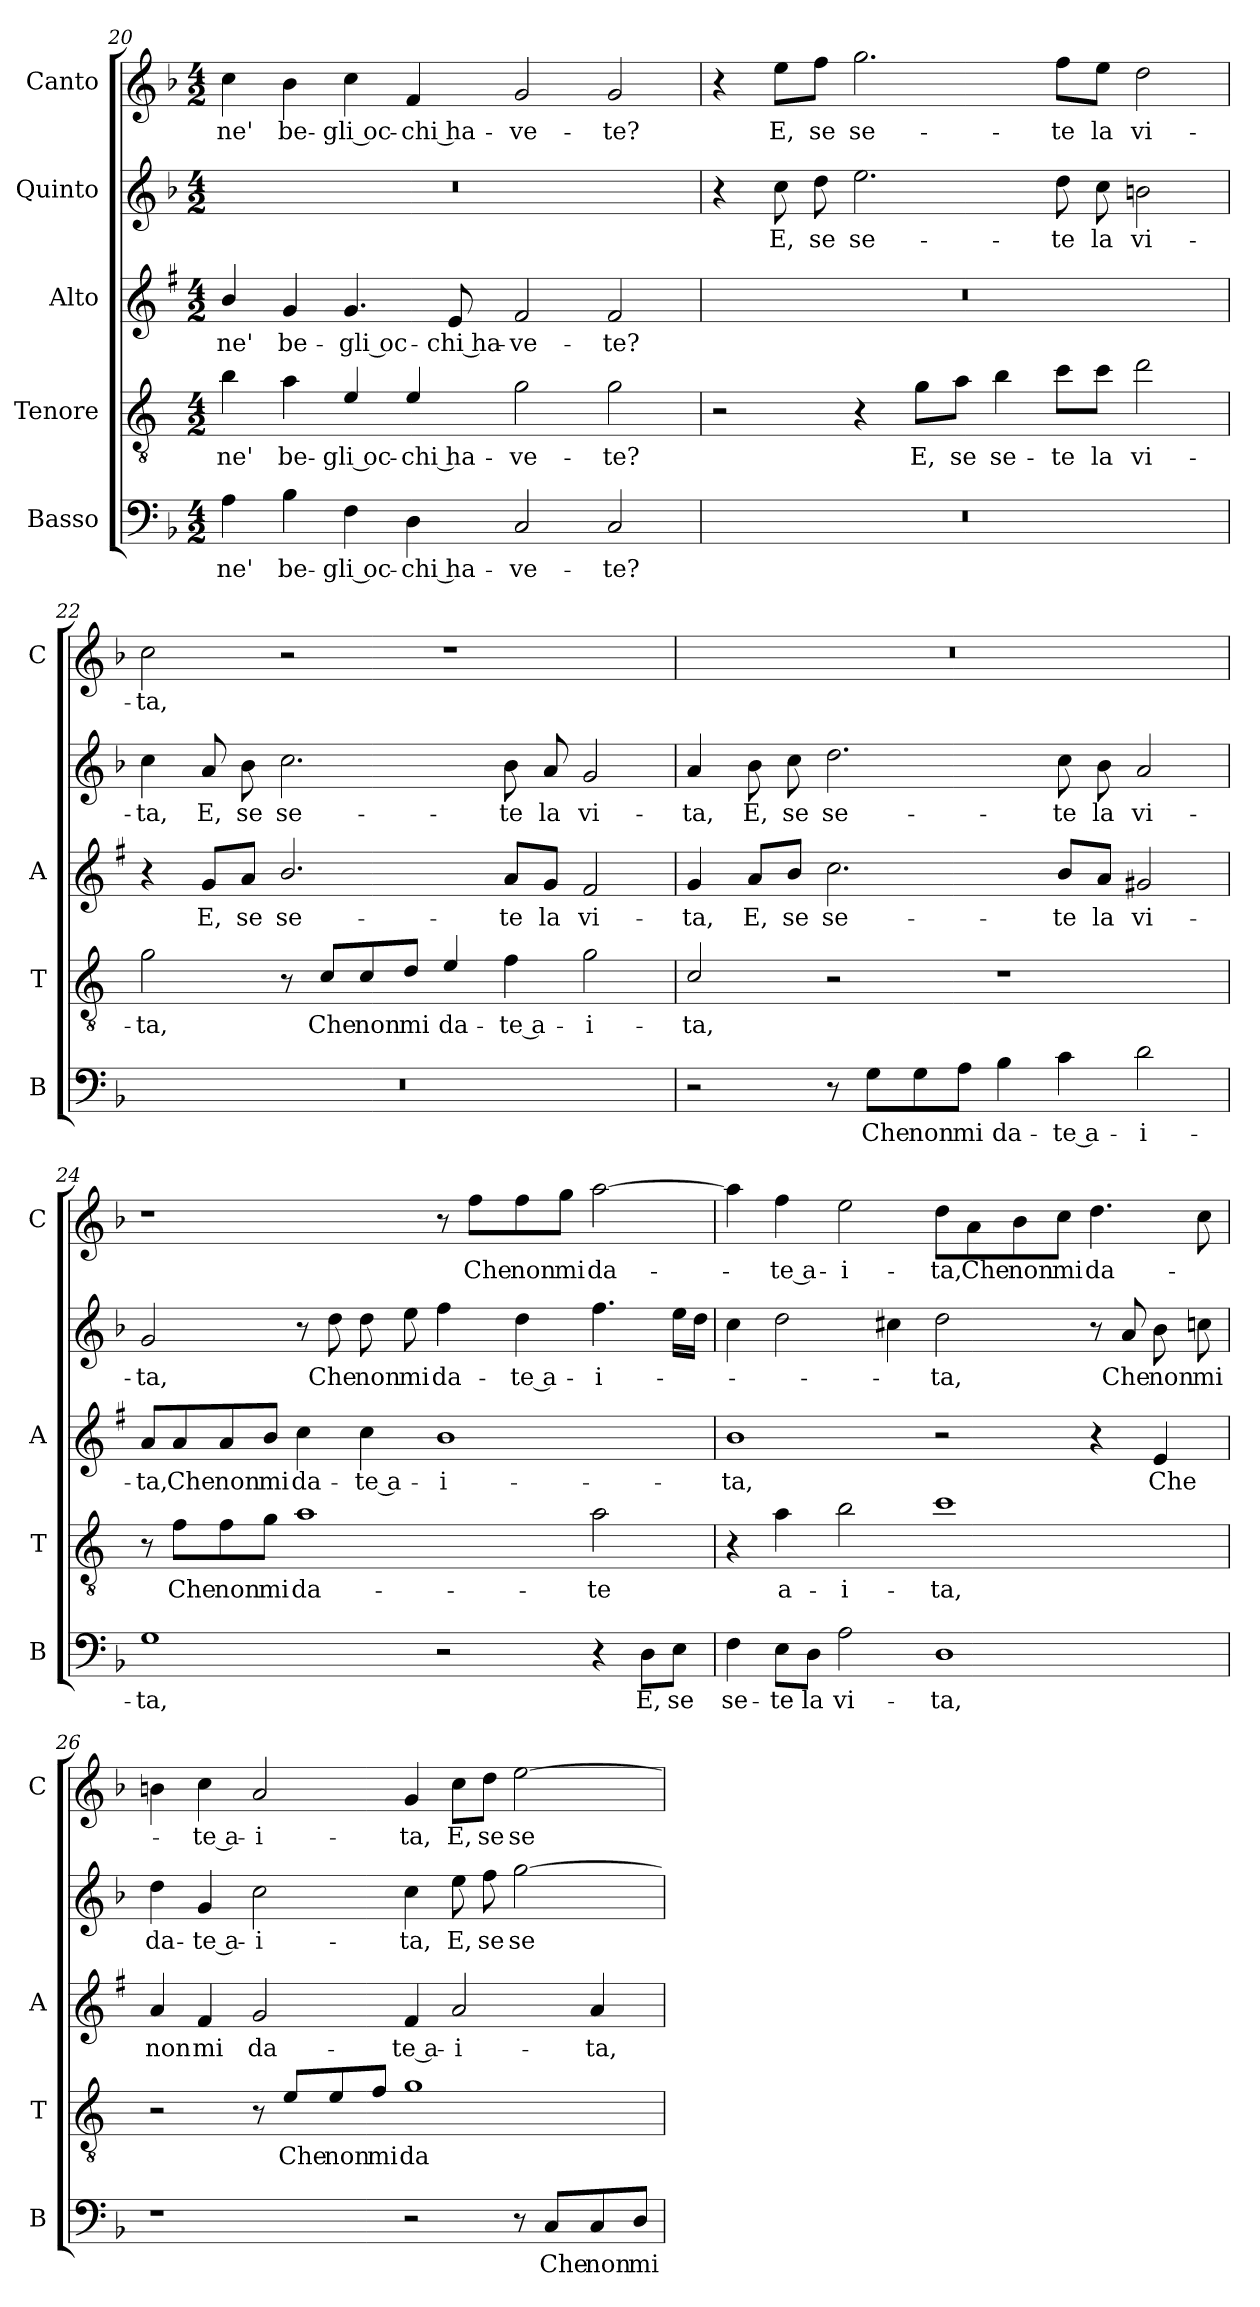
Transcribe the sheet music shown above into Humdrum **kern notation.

**kern	**text	**kern	**text	**kern	**text	**kern	**text	**kern	**text
*part5	*part5	*part4	*part4	*part3	*part3	*part2	*part2	*part1	*part1
*staff5	*staff5	*staff4	*staff4	*staff3	*staff3	*staff2	*staff2	*staff1	*staff1
*I"Basso	*	*I"Tenore	*	*I"Alto	*	*I"Quinto	*	*I"Canto	*
*I'B	*	*I'T	*	*I'A	*	*	*	*I'C	*
*clefF4	*	*clefGv2	*	*clefG2	*	*clefG2	*	*clefG2	*
*	*	*ITrd4c7	*	*ITrd1c2	*	*	*	*	*
*k[b-]	*	*k[b-]	*	*k[b-]	*	*k[b-]	*	*k[b-]	*
*F:	*	*F:	*	*F:	*	*F:	*	*F:	*
*M4/2	*	*M4/2	*	*M4/2	*	*M4/2	*	*M4/2	*
=20	=20	=20	=20	=20	=20	=20	=20	=20	=20
!	!LO:LY:b	!	!LO:LY:b	!	!LO:LY:b	!	!	!	!LO:LY:b
4A\	ne'	4e\	ne'	4a/	ne'	0r	.	4cc\	ne'
!	!LO:LY:b	!	!LO:LY:b	!	!LO:LY:b	!	!	!	!LO:LY:b
4B-\	be-	4d\	be-	4f/	be-	.	.	4b-\	be-
!	!LO:LY:b	!	!LO:LY:b	!	!LO:LY:b	!	!	!	!LO:LY:b
4F\	-gli oc-	4A/	-gli oc-	4.f/	-gli oc-	.	.	4cc\	-gli oc-
!	!LO:LY:b	!	!LO:LY:b	!	!	!	!	!	!LO:LY:b
4D\	-chi ha-	4A/	-chi ha-	.	.	.	.	4f/	-chi ha-
!	!	!	!	!	!LO:LY:b	!	!	!	!
.	.	.	.	8d/	-chi ha-	.	.	.	.
!	!LO:LY:b	!	!LO:LY:b	!	!LO:LY:b	!	!	!	!LO:LY:b
2C/	-ve-	2c\	-ve-	2e/	-ve-	.	.	2g/	-ve-
!	!LO:LY:b	!	!LO:LY:b	!	!LO:LY:b	!	!	!	!LO:LY:b
2C/	-te?	2c\	-te?	2e/	-te?	.	.	2g/	-te?
=21	=21	=21	=21	=21	=21	=21	=21	=21	=21
0r	.	2r	.	0r	.	4r	.	4r	.
!	!	!	!	!	!	!	!LO:LY:b	!	!LO:LY:b
.	.	.	.	.	.	8cc\	E,	8ee\L	E,
!	!	!	!	!	!	!	!LO:LY:b	!	!LO:LY:b
.	.	.	.	.	.	8dd\	se	8ff\J	se
!	!	!	!	!	!	!	!LO:LY:b	!	!LO:LY:b
.	.	4r	.	.	.	2.ee\	se-	2.gg\	se-
!	!	!	!LO:LY:b	!	!	!	!	!	!
.	.	8c\L	E,	.	.	.	.	.	.
!	!	!	!LO:LY:b	!	!	!	!	!	!
.	.	8d\J	se	.	.	.	.	.	.
!	!	!	!LO:LY:b	!	!	!	!	!	!
.	.	4e\	se-	.	.	.	.	.	.
!	!	!	!LO:LY:b	!	!	!	!LO:LY:b	!	!LO:LY:b
.	.	8f\L	-te	.	.	8dd\	-te	8ff\L	-te
!	!	!	!LO:LY:b	!	!	!	!LO:LY:b	!	!LO:LY:b
.	.	8f\J	la	.	.	8cc\	la	8ee\J	la
!	!	!	!LO:LY:b	!	!	!	!LO:LY:b	!	!LO:LY:b
.	.	2g\	vi-	.	.	2bn\	vi-	2dd\	vi-
!!LO:LB:g=z
=22	=22	=22	=22	=22	=22	=22	=22	=22	=22
!	!	!	!LO:LY:b	!	!	!	!LO:LY:b	!	!LO:LY:b
0r	.	2c\	-ta,	4r	.	4cc\	-ta,	2cc\	-ta,
!	!	!	!	!	!LO:LY:b	!	!LO:LY:b	!	!
.	.	.	.	8f/L	E,	8a/	E,	.	.
!	!	!	!	!	!LO:LY:b	!	!LO:LY:b	!	!
.	.	.	.	8g/J	se	8b-\	se	.	.
!	!	!	!	!	!LO:LY:b	!	!LO:LY:b	!	!
.	.	8r	.	2.a/	se-	2.cc\	se-	2r	.
!	!	!	!LO:LY:b	!	!	!	!	!	!
.	.	8F/L	Che	.	.	.	.	.	.
!	!	!	!LO:LY:b	!	!	!	!	!	!
.	.	8F/	non	.	.	.	.	.	.
!	!	!	!LO:LY:b	!	!	!	!	!	!
.	.	8G/J	mi	.	.	.	.	.	.
!	!	!	!LO:LY:b	!	!	!	!	!	!
.	.	4A/	da-	.	.	.	.	1r	.
!	!	!	!LO:LY:b	!	!LO:LY:b	!	!LO:LY:b	!	!
.	.	4B-\	-te a-	8g/L	-te	8b-\	-te	.	.
!	!	!	!	!	!LO:LY:b	!	!LO:LY:b	!	!
.	.	.	.	8f/J	la	8a/	la	.	.
!	!	!	!LO:LY:b	!	!LO:LY:b	!	!LO:LY:b	!	!
.	.	2c\	-i-	2e/	vi-	2g/	vi-	.	.
=23	=23	=23	=23	=23	=23	=23	=23	=23	=23
!	!	!	!LO:LY:b	!	!LO:LY:b	!	!LO:LY:b	!	!
2r	.	2F/	-ta,	4f/	-ta,	4a/	-ta,	0r	.
!	!	!	!	!	!LO:LY:b	!	!LO:LY:b	!	!
.	.	.	.	8g/L	E,	8b-\	E,	.	.
!	!	!	!	!	!LO:LY:b	!	!LO:LY:b	!	!
.	.	.	.	8a/J	se	8cc\	se	.	.
!	!	!	!	!	!LO:LY:b	!	!LO:LY:b	!	!
8r	.	2r	.	2.b-\	se-	2.dd\	se-	.	.
!	!LO:LY:b	!	!	!	!	!	!	!	!
8G\L	Che	.	.	.	.	.	.	.	.
!	!LO:LY:b	!	!	!	!	!	!	!	!
8G\	non	.	.	.	.	.	.	.	.
!	!LO:LY:b	!	!	!	!	!	!	!	!
8A\J	mi	.	.	.	.	.	.	.	.
!	!LO:LY:b	!	!	!	!	!	!	!	!
4B-\	da-	1r	.	.	.	.	.	.	.
!	!LO:LY:b	!	!	!	!LO:LY:b	!	!LO:LY:b	!	!
4c\	-te a-	.	.	8a/L	-te	8cc\	-te	.	.
!	!	!	!	!	!LO:LY:b	!	!LO:LY:b	!	!
.	.	.	.	8g/J	la	8b-\	la	.	.
!	!LO:LY:b	!	!	!	!LO:LY:b	!	!LO:LY:b	!	!
2d\	-i-	.	.	2f#X/	vi-	2a/	vi-	.	.
!!LO:LB:g=z
=24	=24	=24	=24	=24	=24	=24	=24	=24	=24
!	!LO:LY:b	!	!	!	!LO:LY:b	!	!LO:LY:b	!	!
1G	-ta,	8r	.	8g/L	-ta,	2g/	-ta,	1r	.
!	!	!	!LO:LY:b	!	!LO:LY:b	!	!	!	!
.	.	8B-\L	Che	8g/	Che	.	.	.	.
!	!	!	!LO:LY:b	!	!LO:LY:b	!	!	!	!
.	.	8B-\	non	8g/	non	.	.	.	.
!	!	!	!LO:LY:b	!	!LO:LY:b	!	!	!	!
.	.	8c\J	mi	8a/J	mi	.	.	.	.
!	!	!	!LO:LY:b	!	!LO:LY:b	!	!	!	!
.	.	1d	da-	4b-\	da-	8r	.	.	.
!	!	!	!	!	!	!	!LO:LY:b	!	!
.	.	.	.	.	.	8dd\	Che	.	.
!	!	!	!	!	!LO:LY:b	!	!LO:LY:b	!	!
.	.	.	.	4b-\	-te a-	8dd\	non	.	.
!	!	!	!	!	!	!	!LO:LY:b	!	!
.	.	.	.	.	.	8ee\	mi	.	.
!	!	!	!	!	!LO:LY:b	!	!LO:LY:b	!	!
2r	.	.	.	1a	-i-	4ff\	da-	8r	.
!	!	!	!	!	!	!	!	!	!LO:LY:b
.	.	.	.	.	.	.	.	8ff\L	Che
!	!	!	!	!	!	!	!LO:LY:b	!	!LO:LY:b
.	.	.	.	.	.	4dd\	-te a-	8ff\	non
!	!	!	!	!	!	!	!	!	!LO:LY:b
.	.	.	.	.	.	.	.	8gg\J	mi
!	!	!	!LO:LY:b	!	!	!	!LO:LY:b	!	!LO:LY:b
4r	.	2d\	-te	.	.	4.ff\	-i-	[2aa\	da-
!	!LO:LY:b	!	!	!	!	!	!	!	!
8D\L	E,	.	.	.	.	.	.	.	.
!	!LO:LY:b	!	!	!	!	!	!	!	!
8E\J	se	.	.	.	.	16ee\LL	.	.	.
.	.	.	.	.	.	16dd\JJ	.	.	.
=25	=25	=25	=25	=25	=25	=25	=25	=25	=25
!	!LO:LY:b	!	!	!	!LO:LY:b	!	!	!	!
4F\	se-	4r	.	1a	-ta,	4cc\	.	4aa\]	.
!	!LO:LY:b	!	!LO:LY:b	!	!	!	!	!	!LO:LY:b
8E\L	-te	4d\	a-	.	.	2dd\	.	4ff\	-te a-
!	!LO:LY:b	!	!	!	!	!	!	!	!
8D\J	la	.	.	.	.	.	.	.	.
!	!LO:LY:b	!	!LO:LY:b	!	!	!	!	!	!LO:LY:b
2A\	vi-	2e\	-i-	.	.	.	.	2ee\	-i-
.	.	.	.	.	.	4cc#X\	.	.	.
!	!LO:LY:b	!	!LO:LY:b	!	!	!	!LO:LY:b	!	!LO:LY:b
1D	-ta,	1f	-ta,	2r	.	2dd\	-ta,	8dd\L	-ta,
!	!	!	!	!	!	!	!	!	!LO:LY:b
.	.	.	.	.	.	.	.	8a\	Che
!	!	!	!	!	!	!	!	!	!LO:LY:b
.	.	.	.	.	.	.	.	8b-\	non
!	!	!	!	!	!	!	!	!	!LO:LY:b
.	.	.	.	.	.	.	.	8cc\J	mi
!	!	!	!	!	!	!	!	!	!LO:LY:b
.	.	.	.	4r	.	8r	.	4.dd\	da-
!	!	!	!	!	!	!	!LO:LY:b	!	!
.	.	.	.	.	.	8a/	Che	.	.
!	!	!	!	!	!LO:LY:b	!	!LO:LY:b	!	!
.	.	.	.	4d/	Che	8b-\	non	.	.
!	!	!	!	!	!	!	!LO:LY:b	!	!
.	.	.	.	.	.	8ccn\	mi	8cc\	.
!!LO:PB:g=z
=26	=26	=26	=26	=26	=26	=26	=26	=26	=26
!	!	!	!	!	!LO:LY:b	!	!LO:LY:b	!	!
1r	.	2r	.	4g/	non	4dd\	da-	4bn\	.
!	!	!	!	!	!LO:LY:b	!	!LO:LY:b	!	!LO:LY:b
.	.	.	.	4e/	mi	4g/	-te a-	4cc\	-te a-
!	!	!	!	!	!LO:LY:b	!	!LO:LY:b	!	!LO:LY:b
.	.	8r	.	2f/	da-	2cc\	-i-	2a/	-i-
!	!	!	!LO:LY:b	!	!	!	!	!	!
.	.	8A/L	Che	.	.	.	.	.	.
!	!	!	!LO:LY:b	!	!	!	!	!	!
.	.	8A/	non	.	.	.	.	.	.
!	!	!	!LO:LY:b	!	!	!	!	!	!
.	.	8B-/J	mi	.	.	.	.	.	.
!	!	!	!LO:LY:b	!	!LO:LY:b	!	!LO:LY:b	!	!LO:LY:b
2r	.	1c	da-	4e/	-te a-	4cc\	-ta,	4g/	-ta,
!	!	!	!	!	!LO:LY:b	!	!LO:LY:b	!	!LO:LY:b
.	.	.	.	2g/	-i-	8ee\	E,	8cc\L	E,
!	!	!	!	!	!	!	!LO:LY:b	!	!LO:LY:b
.	.	.	.	.	.	8ff\	se	8dd\J	se
!	!	!	!	!	!	!	!LO:LY:b	!	!LO:LY:b
8r	.	.	.	.	.	[2gg\	se-	[2ee\	se-
!	!LO:LY:b	!	!	!	!	!	!	!	!
8C/L	Che	.	.	.	.	.	.	.	.
!	!LO:LY:b	!	!	!	!LO:LY:b	!	!	!	!
8C/	non	.	.	4g/	-ta,	.	.	.	.
!	!LO:LY:b	!	!	!	!	!	!	!	!
8D/J	mi	.	.	.	.	.	.	.	.
=	=	=	=	=	=	=	=	=	=
*-	*-	*-	*-	*-	*-	*-	*-	*-	*-
